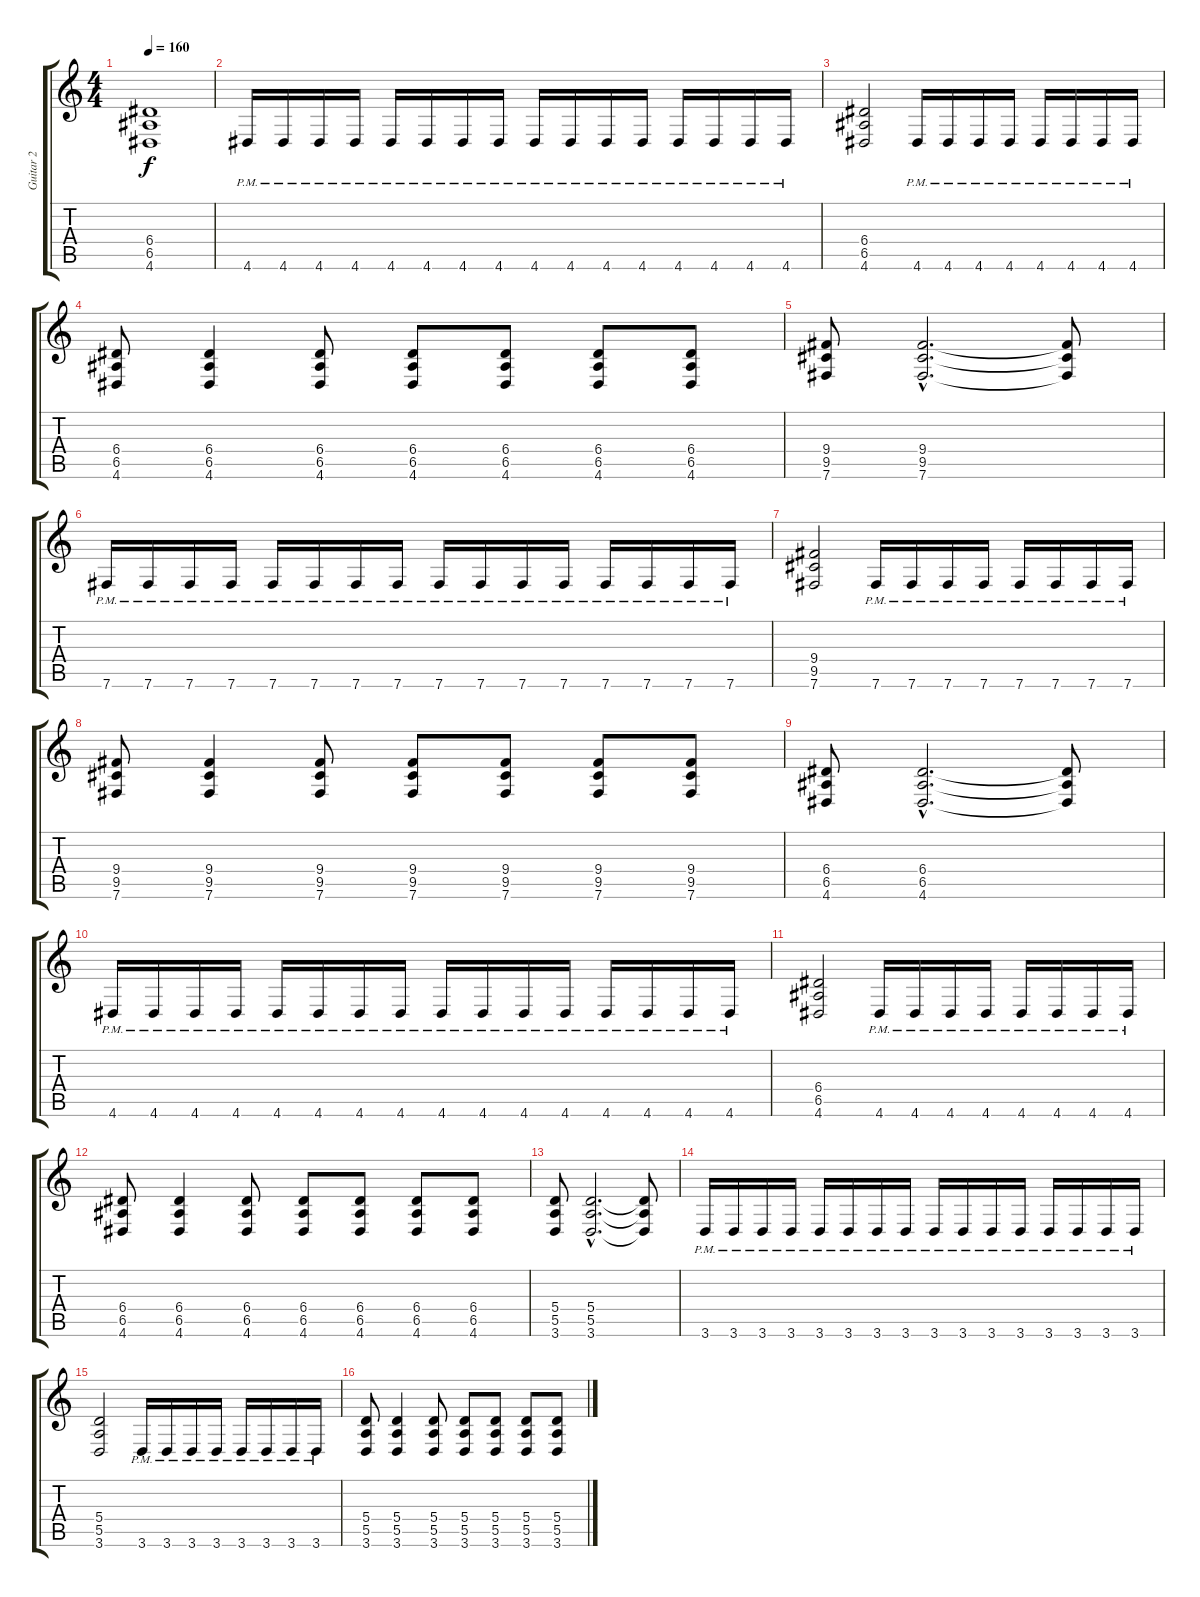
\track ("Guitar 2" "Guitar 2") {instrument distortionguitar}
\staff {score tabs}
\tuning (B3 Gb3 D3 A2 E2 B1) {hide}
\ts (4 4)
\tempo 160
\clef g2
\ks c
(6.4 6.5 4.6).1{dy f} |
4.6{pm}.16 4.6{pm}.16 4.6{pm}.16 4.6{pm}.16 4.6{pm}.16 4.6{pm}.16 4.6{pm}.16 4.6{pm}.16 4.6{pm}.16 4.6{pm}.16 4.6{pm}.16 4.6{pm}.16 4.6{pm}.16 4.6{pm}.16 4.6{pm}.16 4.6{pm}.16 |
(6.4 6.5 4.6).2 4.6{pm}.16 4.6{pm}.16 4.6{pm}.16 4.6{pm}.16 4.6{pm}.16 4.6{pm}.16 4.6{pm}.16 4.6{pm}.16 |
(6.4 6.5 4.6).8 (6.4 6.5 4.6).4 (6.4 6.5 4.6).8 (6.4 6.5 4.6).8 (6.4 6.5 4.6).8 (6.4 6.5 4.6).8 (6.4 6.5 4.6).8 |
(9.4 9.5 7.6).8 (9.4{hac} 9.5{hac} 7.6{hac}).2{d} (9.4{t} 9.5{t} 7.6{t}).8 |
7.6{pm}.16 7.6{pm}.16 7.6{pm}.16 7.6{pm}.16 7.6{pm}.16 7.6{pm}.16 7.6{pm}.16 7.6{pm}.16 7.6{pm}.16 7.6{pm}.16 7.6{pm}.16 7.6{pm}.16 7.6{pm}.16 7.6{pm}.16 7.6{pm}.16 7.6{pm}.16 |
(9.4 9.5 7.6).2 7.6{pm}.16 7.6{pm}.16 7.6{pm}.16 7.6{pm}.16 7.6{pm}.16 7.6{pm}.16 7.6{pm}.16 7.6{pm}.16 |
(9.4 9.5 7.6).8 (9.4 9.5 7.6).4 (9.4 9.5 7.6).8 (9.4 9.5 7.6).8 (9.4 9.5 7.6).8 (9.4 9.5 7.6).8 (9.4 9.5 7.6).8 |
(6.4 6.5 4.6).8 (6.4{hac} 6.5{hac} 4.6{hac}).2{d} (6.4{t} 6.5{t} 4.6{t}).8 |
4.6{pm}.16 4.6{pm}.16 4.6{pm}.16 4.6{pm}.16 4.6{pm}.16 4.6{pm}.16 4.6{pm}.16 4.6{pm}.16 4.6{pm}.16 4.6{pm}.16 4.6{pm}.16 4.6{pm}.16 4.6{pm}.16 4.6{pm}.16 4.6{pm}.16 4.6{pm}.16 |
(6.4 6.5 4.6).2 4.6{pm}.16 4.6{pm}.16 4.6{pm}.16 4.6{pm}.16 4.6{pm}.16 4.6{pm}.16 4.6{pm}.16 4.6{pm}.16 |
(6.4 6.5 4.6).8 (6.4 6.5 4.6).4 (6.4 6.5 4.6).8 (6.4 6.5 4.6).8 (6.4 6.5 4.6).8 (6.4 6.5 4.6).8 (6.4 6.5 4.6).8 |
(5.4 5.5 3.6).8 (5.4{hac} 5.5{hac} 3.6{hac}).2{d} (5.4{t} 5.5{t} 3.6{t}).8 |
3.6{pm}.16 3.6{pm}.16 3.6{pm}.16 3.6{pm}.16 3.6{pm}.16 3.6{pm}.16 3.6{pm}.16 3.6{pm}.16 3.6{pm}.16 3.6{pm}.16 3.6{pm}.16 3.6{pm}.16 3.6{pm}.16 3.6{pm}.16 3.6{pm}.16 3.6{pm}.16 |
(5.4 5.5 3.6).2 3.6{pm}.16 3.6{pm}.16 3.6{pm}.16 3.6{pm}.16 3.6{pm}.16 3.6{pm}.16 3.6{pm}.16 3.6{pm}.16 |
(5.4 5.5 3.6).8 (5.4 5.5 3.6).4 (5.4 5.5 3.6).8 (5.4 5.5 3.6).8 (5.4 5.5 3.6).8 (5.4 5.5 3.6).8 (5.4 5.5 3.6).8
